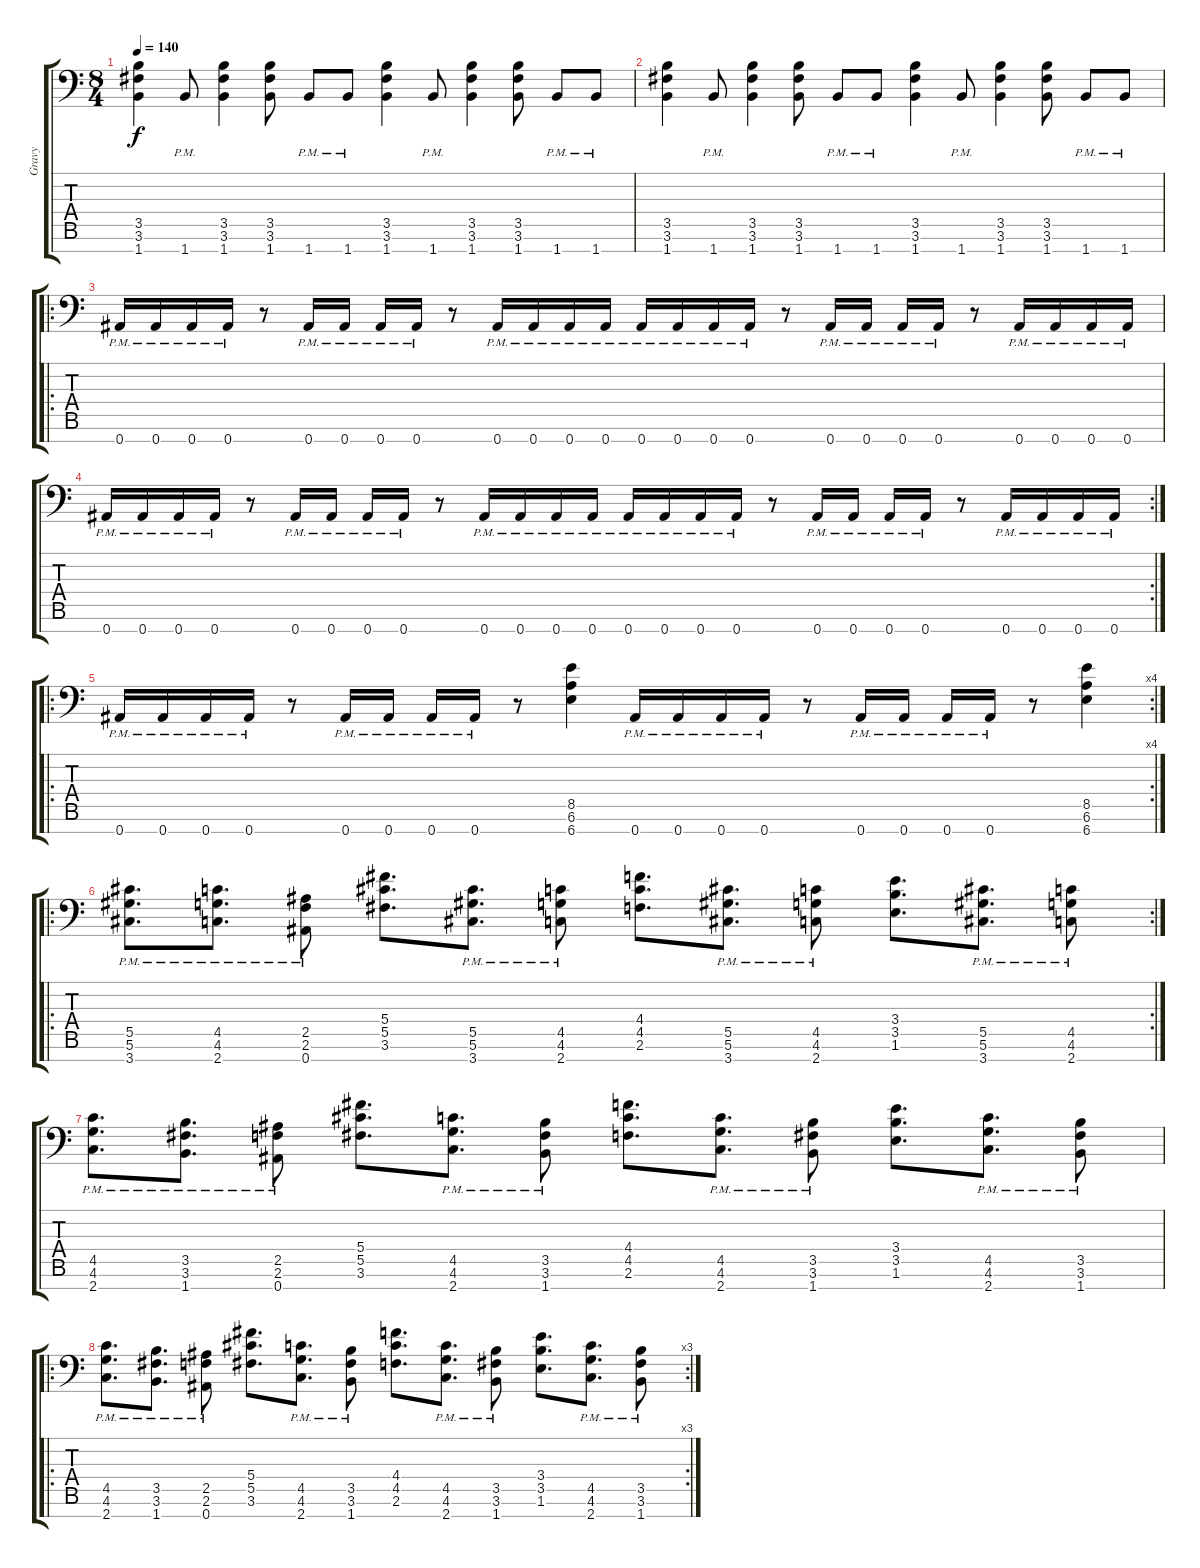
\track ("Gravy" "Gravy") {instrument distortionguitar}
\staff {score tabs}
\tuning (Eb4 Bb3 Gb3 Db3 Ab2 Eb2 Bb1) {hide}
\ts (8 4)
\tempo 140
\clef f4
\ks c
(3.5 3.6 1.7).4{dy f} 1.7{pm}.8 (3.5 3.6 1.7).4 (3.5 3.6 1.7).8 1.7{pm}.8 1.7{pm}.8 (3.5 3.6 1.7).4 1.7{pm}.8 (3.5 3.6 1.7).4 (3.5 3.6 1.7).8 1.7{pm}.8 1.7{pm}.8 |
(3.5 3.6 1.7).4 1.7{pm}.8 (3.5 3.6 1.7).4 (3.5 3.6 1.7).8 1.7{pm}.8 1.7{pm}.8 (3.5 3.6 1.7).4 1.7{pm}.8 (3.5 3.6 1.7).4 (3.5 3.6 1.7).8 1.7{pm}.8 1.7{pm}.8 |
\ro
0.7{pm}.16 0.7{pm}.16 0.7{pm}.16 0.7{pm}.16 r.8 0.7{pm}.16 0.7{pm}.16 0.7{pm}.16 0.7{pm}.16 r.8 0.7{pm}.16 0.7{pm}.16 0.7{pm}.16 0.7{pm}.16 0.7{pm}.16 0.7{pm}.16 0.7{pm}.16 0.7{pm}.16 r.8 0.7{pm}.16 0.7{pm}.16 0.7{pm}.16 0.7{pm}.16 r.8 0.7{pm}.16 0.7{pm}.16 0.7{pm}.16 0.7{pm}.16 |
\rc 2
0.7{pm}.16 0.7{pm}.16 0.7{pm}.16 0.7{pm}.16 r.8 0.7{pm}.16 0.7{pm}.16 0.7{pm}.16 0.7{pm}.16 r.8 0.7{pm}.16 0.7{pm}.16 0.7{pm}.16 0.7{pm}.16 0.7{pm}.16 0.7{pm}.16 0.7{pm}.16 0.7{pm}.16 r.8 0.7{pm}.16 0.7{pm}.16 0.7{pm}.16 0.7{pm}.16 r.8 0.7{pm}.16 0.7{pm}.16 0.7{pm}.16 0.7{pm}.16 |
\ro
\rc 4
0.7{pm}.16 0.7{pm}.16 0.7{pm}.16 0.7{pm}.16 r.8 0.7{pm}.16 0.7{pm}.16 0.7{pm}.16 0.7{pm}.16 r.8 (8.5 6.6 6.7).4 0.7{pm}.16 0.7{pm}.16 0.7{pm}.16 0.7{pm}.16 r.8 0.7{pm}.16 0.7{pm}.16 0.7{pm}.16 0.7{pm}.16 r.8 (8.5 6.6 6.7).4 |
\ro
\rc 2
(5.5 5.6 3.7{pm}).8{d} (4.5 4.6 2.7{pm}).8{d} (2.5 2.6 0.7{pm}).8 (5.4 5.5 3.6).8{d} (5.5 5.6{pm} 3.7).8{d} (4.5 4.6{pm} 2.7).8 (4.4 4.5 2.6).8{d} (5.5 5.6{pm} 3.7).8{d} (4.5 4.6{pm} 2.7).8 (3.4 3.5 1.6).8{d} (5.5 5.6{pm} 3.7).8{d} (4.5 4.6{pm} 2.7).8 |
(4.5 4.6{pm} 2.7).8{d} (3.5 3.6{pm} 1.7).8{d} (2.5 2.6{pm} 0.7).8 (5.4 5.5 3.6).8{d} (4.5 4.6{pm} 2.7).8{d} (3.5 3.6{pm} 1.7).8 (4.4 4.5 2.6).8{d} (4.5 4.6{pm} 2.7).8{d} (3.5 3.6{pm} 1.7).8 (3.4 3.5 1.6).8{d} (4.5 4.6{pm} 2.7).8{d} (3.5 3.6{pm} 1.7).8 |
\ro
\rc 3
(4.5 4.6{pm} 2.7).8{d} (3.5 3.6{pm} 1.7).8{d} (2.5 2.6{pm} 0.7).8 (5.4 5.5 3.6).8{d} (4.5 4.6{pm} 2.7).8{d} (3.5 3.6{pm} 1.7).8 (4.4 4.5 2.6).8{d} (4.5 4.6{pm} 2.7).8{d} (3.5 3.6{pm} 1.7).8 (3.4 3.5 1.6).8{d} (4.5 4.6{pm} 2.7).8{d} (3.5 3.6{pm} 1.7).8
